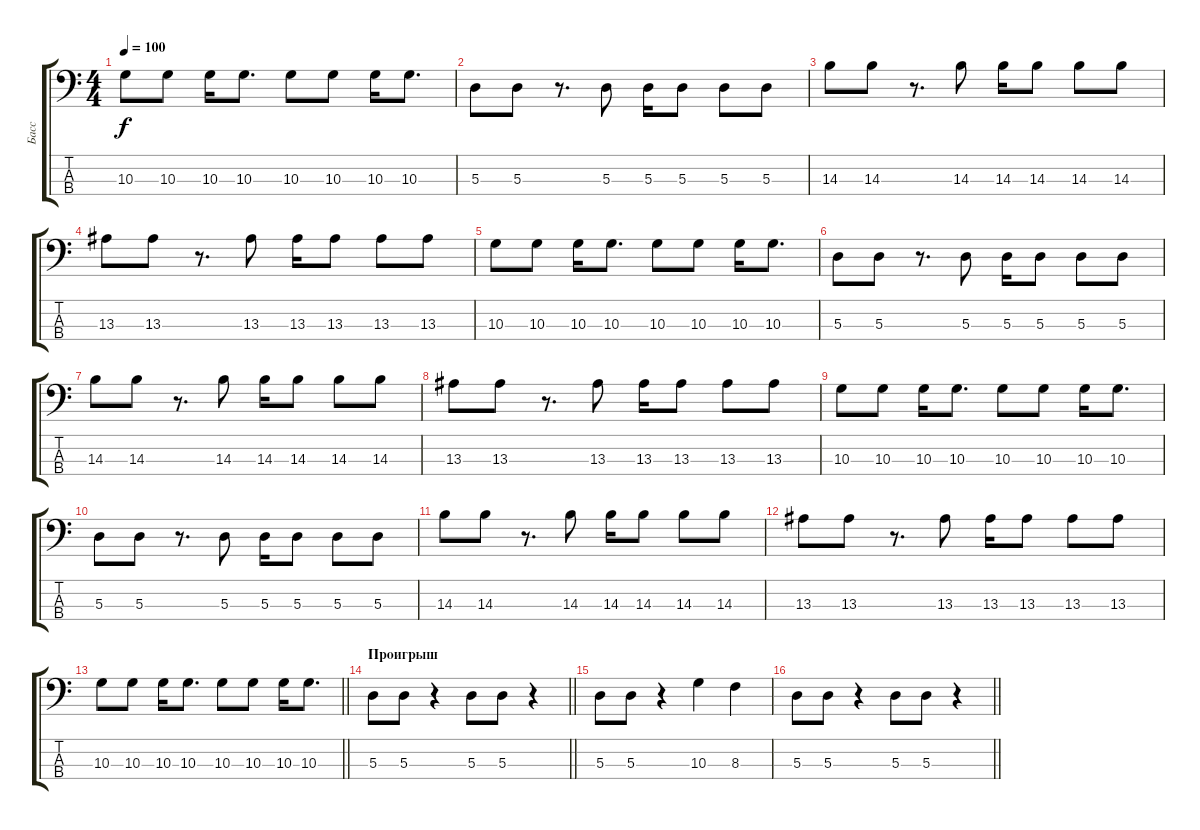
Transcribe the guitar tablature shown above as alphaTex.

\track ("Басс" "Басс") {instrument electricbassfinger}
\staff {score tabs}
\tuning (G2 D2 A1 E1) {hide}
\ts (4 4)
\tempo 100
\clef f4
\ks c
10.3.8{dy f} 10.3.8 10.3.16 10.3.8{d} 10.3.8 10.3.8 10.3.16 10.3.8{d} |
5.3.8 5.3.8 r.8{d} 5.3.8 5.3.16 5.3.8 5.3.8 5.3.8 |
14.3.8 14.3.8 r.8{d} 14.3.8 14.3.16 14.3.8 14.3.8 14.3.8 |
13.3.8 13.3.8 r.8{d} 13.3.8 13.3.16 13.3.8 13.3.8 13.3.8 |
10.3.8 10.3.8 10.3.16 10.3.8{d} 10.3.8 10.3.8 10.3.16 10.3.8{d} |
5.3.8 5.3.8 r.8{d} 5.3.8 5.3.16 5.3.8 5.3.8 5.3.8 |
14.3.8 14.3.8 r.8{d} 14.3.8 14.3.16 14.3.8 14.3.8 14.3.8 |
13.3.8 13.3.8 r.8{d} 13.3.8 13.3.16 13.3.8 13.3.8 13.3.8 |
10.3.8 10.3.8 10.3.16 10.3.8{d} 10.3.8 10.3.8 10.3.16 10.3.8{d} |
5.3.8 5.3.8 r.8{d} 5.3.8 5.3.16 5.3.8 5.3.8 5.3.8 |
14.3.8 14.3.8 r.8{d} 14.3.8 14.3.16 14.3.8 14.3.8 14.3.8 |
13.3.8 13.3.8 r.8{d} 13.3.8 13.3.16 13.3.8 13.3.8 13.3.8 |
\barLineRight lightlight
10.3.8 10.3.8 10.3.16 10.3.8{d} 10.3.8 10.3.8 10.3.16 10.3.8{d} |
\section ("" "Проигрыш")
\barLineRight lightlight
5.3.8 5.3.8 r.4 5.3.8 5.3.8 r.4 |
5.3.8 5.3.8 r.4 10.3.4 8.3.4 |
\barLineRight lightlight
5.3.8 5.3.8 r.4 5.3.8 5.3.8 r.4
